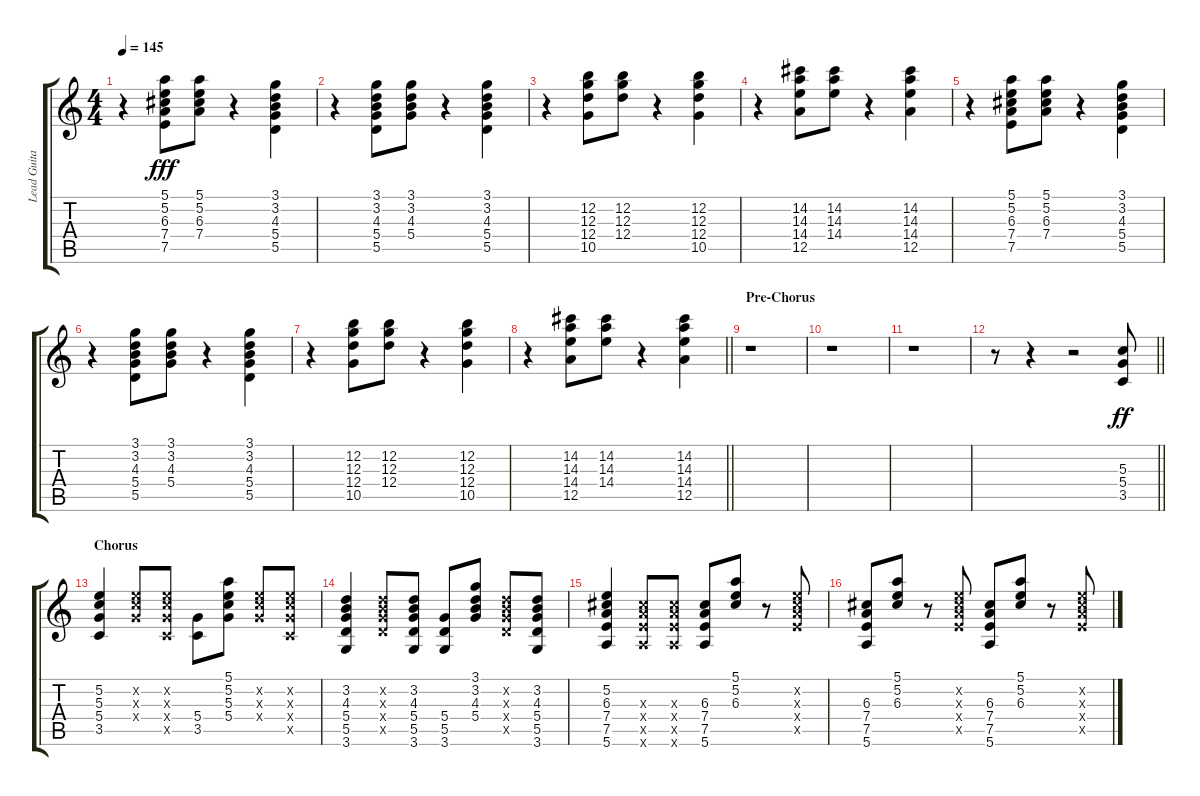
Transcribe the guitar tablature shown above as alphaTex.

\track ("Lead Guitar - Chingy Clean" "Lead Guita") {instrument electricguitarclean}
\staff {score tabs}
\tuning (E4 B3 G3 D3 A2 E2) {hide}
\ts (4 4)
\tempo 145
\clef g2
\ks c
r.4{dy fff} (5.1 5.2 6.3 7.4 7.5).8 (5.1 5.2 6.3 7.4).8 r.4 (3.1 3.2 4.3 5.4 5.5).4 |
r.4 (3.1 3.2 4.3 5.4 5.5).8 (3.1 3.2 4.3 5.4).8 r.4 (3.1 3.2 4.3 5.4 5.5).4 |
r.4 (12.2 12.3 12.4 10.5).8 (12.2 12.3 12.4).8 r.4 (12.2 12.3 12.4 10.5).4 |
r.4 (14.2 14.3 14.4 12.5).8 (14.2 14.3 14.4).8 r.4 (14.2 14.3 14.4 12.5).4 |
r.4 (5.1 5.2 6.3 7.4 7.5).8 (5.1 5.2 6.3 7.4).8 r.4 (3.1 3.2 4.3 5.4 5.5).4 |
r.4 (3.1 3.2 4.3 5.4 5.5).8 (3.1 3.2 4.3 5.4).8 r.4 (3.1 3.2 4.3 5.4 5.5).4 |
r.4 (12.2 12.3 12.4 10.5).8 (12.2 12.3 12.4).8 r.4 (12.2 12.3 12.4 10.5).4 |
\barLineRight lightlight
r.4 (14.2 14.3 14.4 12.5).8 (14.2 14.3 14.4).8 r.4 (14.2 14.3 14.4 12.5).4 |
\section ("" "Pre-Chorus")
r.1 |
r.1 |
r.1 |
\barLineRight lightlight
r.8 r.4 r.2 (5.3 5.4 3.5).8{dy ff} |
\section ("" "Chorus")
(5.2 5.3 5.4 3.5).4 (5.2{x} 5.3{x} 5.4{x}).8 (5.2{x} 5.3{x} 5.4{x} 3.5{x}).8 (5.4 3.5).8 (5.1 5.2 5.3 5.4).8 (5.2{x} 5.3{x} 5.4{x}).8 (5.2{x} 5.3{x} 5.4{x} 3.5{x}).8 |
(3.2 4.3 5.4 5.5 3.6).4 (3.2{x} 4.3{x} 5.4{x} 5.5{x}).8 (3.2 4.3 5.4 5.5 3.6).8 (5.4 5.5 3.6).8 (3.1 3.2 4.3 5.4).8 (3.2{x} 4.3{x} 5.4{x} 5.5{x}).8 (3.2 4.3 5.4 5.5 3.6).8 |
(5.2 6.3 7.4 7.5 5.6).4 (6.3{x} 7.4{x} 7.5{x} 5.6{x}).8 (6.3{x} 7.4{x} 7.5{x} 5.6{x}).8 (6.3 7.4 7.5 5.6).8 (5.1 5.2 6.3).8 r.8 (5.2{x} 6.3{x} 7.4{x} 7.5{x}).8 |
(6.3 7.4 7.5 5.6).8 (5.1 5.2 6.3).8 r.8 (5.2{x} 6.3{x} 7.4{x} 7.5{x}).8 (6.3 7.4 7.5 5.6).8 (5.1 5.2 6.3).8 r.8 (5.2{x} 6.3{x} 7.4{x} 7.5{x}).8
